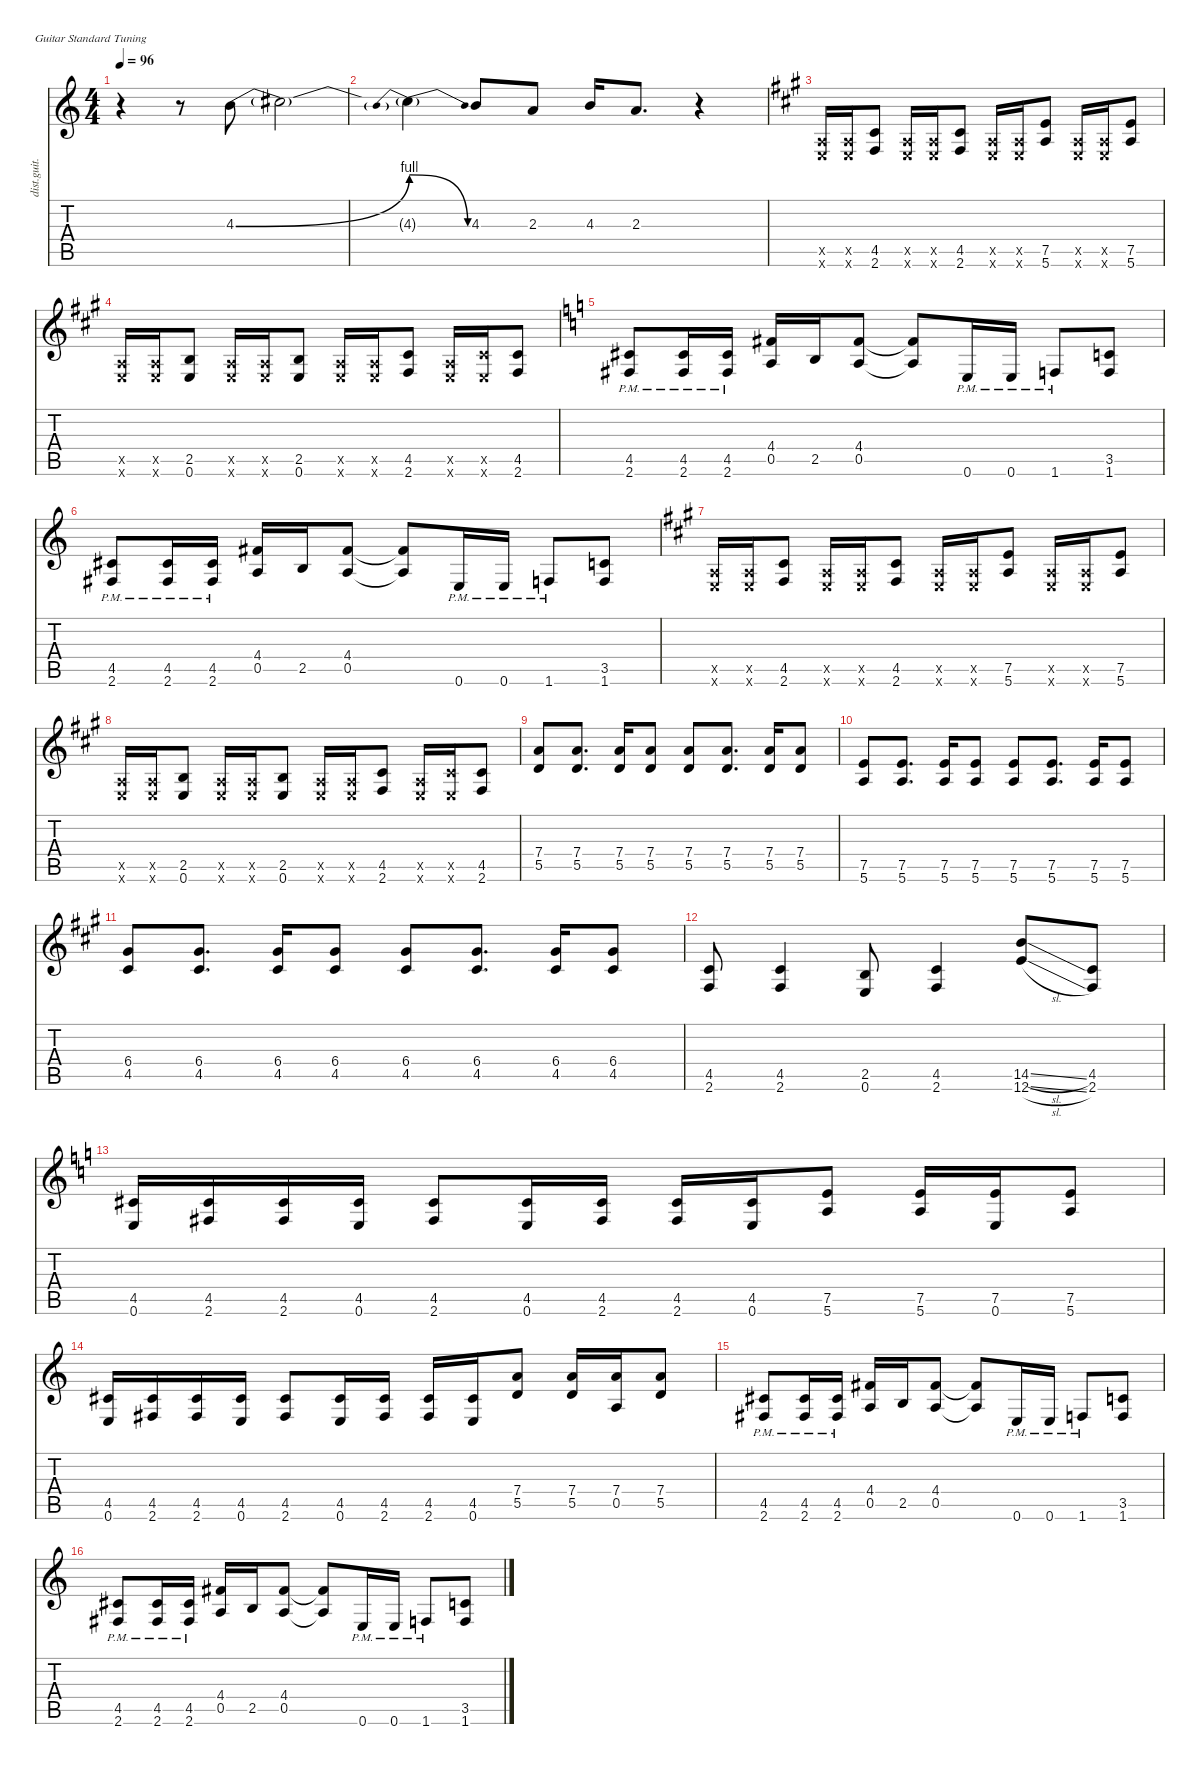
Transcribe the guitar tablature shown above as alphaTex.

\defaultSystemsLayout 4
\hideDynamics
\bracketExtendMode nobrackets
\track ("Track 3" "dist.guit.") {instrument distortionguitar}
\staff {score tabs}
\tuning (E4 B3 G3 D3 A2 E2)
\ts (4 4)
\tempo 96
\clef g2
\ks c
r.4{dy f} r.8 4.3{be (bend 0 0 60 4)}.8 4.3{t}.2 |
4.3{be (prebendrelease 0 4 60 0) t}.4 4.3.8 2.3.8 4.3.16 2.3.8{d} r.4 |
\ks a
(0.5{x acc forcenatural} 0.6{x acc forcenatural}).16 (0.5{x acc forcenatural} 0.6{x acc forcenatural}).16 (4.5{acc #} 2.6{acc #}).8 (0.5{x acc forcenatural} 0.6{x acc forcenatural}).16 (0.5{x acc forcenatural} 0.6{x acc forcenatural}).16 (4.5{acc #} 2.6{acc #}).8 (0.5{x acc forcenatural} 0.6{x acc forcenatural}).16 (0.5{x acc forcenatural} 0.6{x acc forcenatural}).16 (7.5{acc forcenatural} 5.6{acc forcenatural}).8 (0.5{x acc forcenatural} 0.6{x acc forcenatural}).16 (0.5{x acc forcenatural} 0.6{x acc forcenatural}).16 (7.5{acc forcenatural} 5.6{acc forcenatural}).8 |
(0.5{x acc forcenatural} 0.6{x acc forcenatural}).16 (0.5{x acc forcenatural} 0.6{x acc forcenatural}).16 (2.5{acc forcenatural} 0.6{acc forcenatural}).8 (0.5{x acc forcenatural} 0.6{x acc forcenatural}).16 (0.5{x acc forcenatural} 0.6{x acc forcenatural}).16 (2.5{acc forcenatural} 0.6{acc forcenatural}).8 (0.5{x acc forcenatural} 0.6{x acc forcenatural}).16 (0.5{x acc forcenatural} 0.6{x acc forcenatural}).16 (4.5{acc #} 2.6{acc #}).8 (0.5{x acc forcenatural} 0.6{x acc forcenatural}).16 (4.5{x acc #} 0.6{x acc forcenatural}).16 (4.5{acc #} 2.6{acc #}).8 |
\ks c
(4.5{pm acc #} 2.6{pm acc #}).8 (4.5{pm acc #} 2.6{pm acc #}).16 (4.5{pm acc #} 2.6{pm acc #}).16 (4.4{acc #} 0.5).16 2.5.16 (4.4{acc #} 0.5).8 (4.4{t acc #} 0.5{t}).8 0.6{pm}.16 0.6{pm}.16 1.6{pm}.8 (3.5 1.6).8 |
(4.5{pm acc #} 2.6{pm acc #}).8 (4.5{pm acc #} 2.6{pm acc #}).16 (4.5{pm acc #} 2.6{pm acc #}).16 (4.4{acc #} 0.5).16 2.5.16 (4.4{acc #} 0.5).8 (4.4{t acc #} 0.5{t}).8 0.6{pm}.16 0.6{pm}.16 1.6{pm}.8 (3.5 1.6).8 |
\ks a
(0.5{x acc forcenatural} 0.6{x acc forcenatural}).16 (0.5{x acc forcenatural} 0.6{x acc forcenatural}).16 (4.5{acc #} 2.6{acc #}).8 (0.5{x acc forcenatural} 0.6{x acc forcenatural}).16 (0.5{x acc forcenatural} 0.6{x acc forcenatural}).16 (4.5{acc #} 2.6{acc #}).8 (0.5{x acc forcenatural} 0.6{x acc forcenatural}).16 (0.5{x acc forcenatural} 0.6{x acc forcenatural}).16 (7.5{acc forcenatural} 5.6{acc forcenatural}).8 (0.5{x acc forcenatural} 0.6{x acc forcenatural}).16 (0.5{x acc forcenatural} 0.6{x acc forcenatural}).16 (7.5{acc forcenatural} 5.6{acc forcenatural}).8 |
(0.5{x acc forcenatural} 0.6{x acc forcenatural}).16 (0.5{x acc forcenatural} 0.6{x acc forcenatural}).16 (2.5{acc forcenatural} 0.6{acc forcenatural}).8 (0.5{x acc forcenatural} 0.6{x acc forcenatural}).16 (0.5{x acc forcenatural} 0.6{x acc forcenatural}).16 (2.5{acc forcenatural} 0.6{acc forcenatural}).8 (0.5{x acc forcenatural} 0.6{x acc forcenatural}).16 (0.5{x acc forcenatural} 0.6{x acc forcenatural}).16 (4.5{acc #} 2.6{acc #}).8 (0.5{x acc forcenatural} 0.6{x acc forcenatural}).16 (4.5{x acc #} 0.6{x acc forcenatural}).16 (4.5{acc #} 2.6{acc #}).8 |
(7.4{acc forcenatural} 5.5{acc forcenatural}).8 (7.4{acc forcenatural} 5.5{acc forcenatural}).8{d} (7.4{acc forcenatural} 5.5{acc forcenatural}).16 (7.4{acc forcenatural} 5.5{acc forcenatural}).8 (7.4{acc forcenatural} 5.5{acc forcenatural}).8 (7.4{acc forcenatural} 5.5{acc forcenatural}).8{d} (7.4{acc forcenatural} 5.5{acc forcenatural}).16 (7.4{acc forcenatural} 5.5{acc forcenatural}).8 |
(7.5{acc forcenatural} 5.6{acc forcenatural}).8 (7.5{acc forcenatural} 5.6{acc forcenatural}).8{d} (7.5{acc forcenatural} 5.6{acc forcenatural}).16 (7.5{acc forcenatural} 5.6{acc forcenatural}).8 (7.5{acc forcenatural} 5.6{acc forcenatural}).8 (7.5{acc forcenatural} 5.6{acc forcenatural}).8{d} (7.5{acc forcenatural} 5.6{acc forcenatural}).16 (7.5{acc forcenatural} 5.6{acc forcenatural}).8 |
(6.4{acc #} 4.5{acc #}).8 (6.4{acc #} 4.5{acc #}).8{d} (6.4{acc #} 4.5{acc #}).16 (6.4{acc #} 4.5{acc #}).8 (6.4{acc #} 4.5{acc #}).8 (6.4{acc #} 4.5{acc #}).8{d} (6.4{acc #} 4.5{acc #}).16 (6.4{acc #} 4.5{acc #}).8 |
(4.5{acc #} 2.6{acc #}).8 (4.5{acc #} 2.6{acc #}).4 (2.5{acc forcenatural} 0.6{acc forcenatural}).8 (4.5{acc #} 2.6{acc #}).4 (14.5{sl acc forcenatural} 12.6{sl acc forcenatural}).8 (4.5{acc #} 2.6{acc #}).8 |
\ks c
(4.5{acc #} 0.6).16 (4.5{acc #} 2.6{acc #}).16 (4.5{acc #} 2.6{acc #}).16 (4.5{acc #} 0.6).16 (4.5{acc #} 2.6{acc #}).8 (4.5{acc #} 0.6).16 (4.5{acc #} 2.6{acc #}).16 (4.5{acc #} 2.6{acc #}).16 (4.5{acc #} 0.6).16 (7.5 5.6).8 (7.5 5.6).16 (7.5 0.6).16 (7.5 5.6).8 |
(4.5{acc #} 0.6).16 (4.5{acc #} 2.6{acc #}).16 (4.5{acc #} 2.6{acc #}).16 (4.5{acc #} 0.6).16 (4.5{acc #} 2.6{acc #}).8 (4.5{acc #} 0.6).16 (4.5{acc #} 2.6{acc #}).16 (4.5{acc #} 2.6{acc #}).16 (4.5{acc #} 0.6).16 (7.4 5.5).8 (7.4 5.5).16 (7.4 0.5).16 (7.4 5.5).8 |
(4.5{pm acc #} 2.6{pm acc #}).8 (4.5{pm acc #} 2.6{pm acc #}).16 (4.5{pm acc #} 2.6{pm acc #}).16 (4.4{acc #} 0.5).16 2.5.16 (4.4{acc #} 0.5).8 (4.4{t acc #} 0.5{t}).8 0.6{pm}.16 0.6{pm}.16 1.6{pm}.8 (3.5 1.6).8 |
(4.5{pm acc #} 2.6{pm acc #}).8 (4.5{pm acc #} 2.6{pm acc #}).16 (4.5{pm acc #} 2.6{pm acc #}).16 (4.4{acc #} 0.5).16 2.5.16 (4.4{acc #} 0.5).8 (4.4{t acc #} 0.5{t}).8 0.6{pm}.16 0.6{pm}.16 1.6{pm}.8 (3.5 1.6).8
